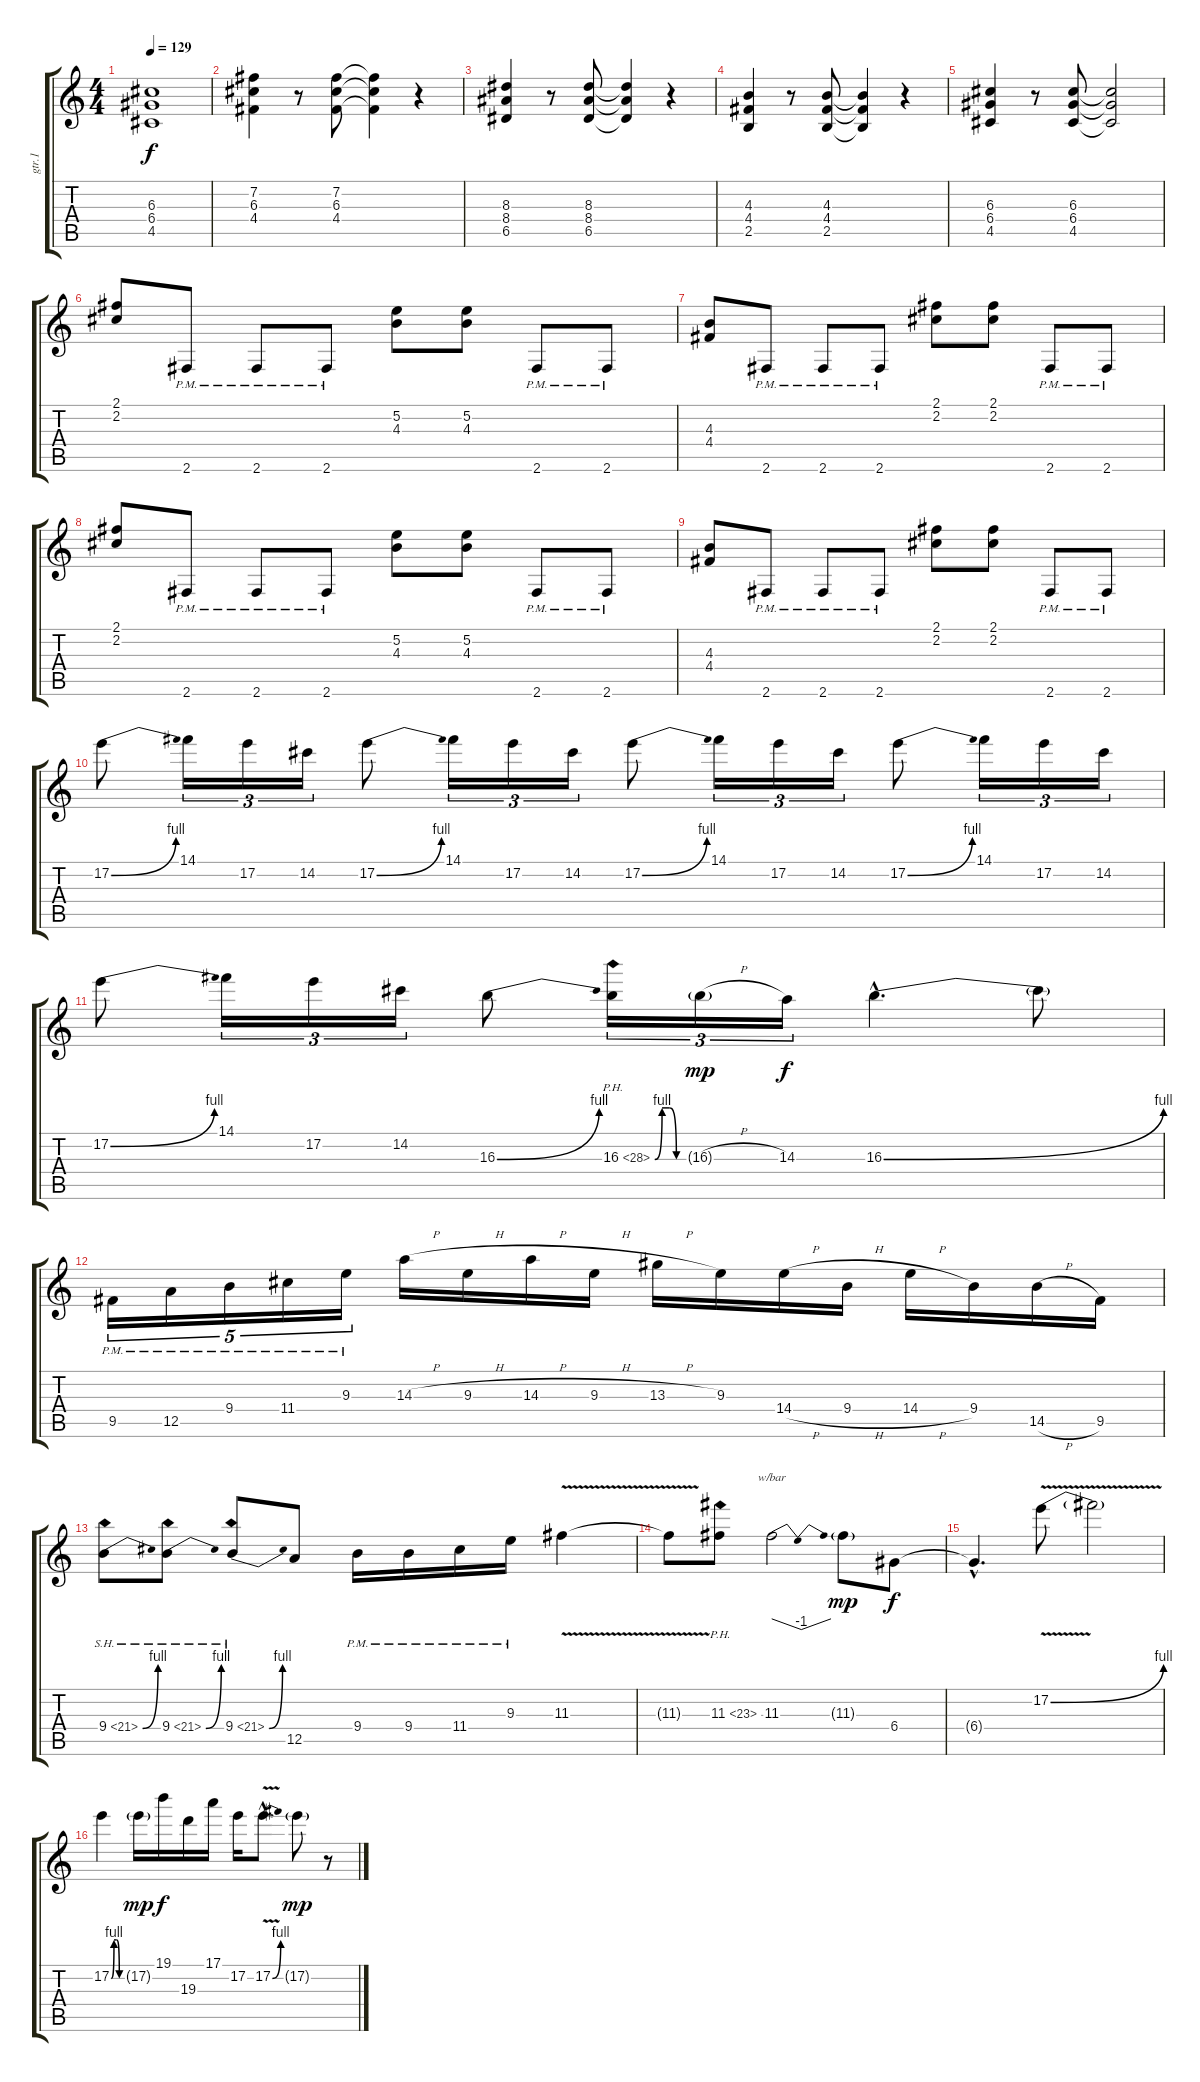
\track ("gtr.1" "gtr.1") {instrument distortionguitar}
\staff {score tabs}
\tuning (E4 B3 G3 D3 A2 E2) {hide}
\ts (4 4)
\tempo 129
\clef g2
\ks c
(6.3{t} 6.4{t} 4.5{t}).1{dy f} |
(7.2 6.3 4.4).4 r.8 (7.2 6.3 4.4).8 (7.2{t} 6.3{t} 4.4{t}).4 r.4 |
(8.3 8.4 6.5).4 r.8 (8.3 8.4 6.5).8 (8.3{t} 8.4{t} 6.5{t}).4 r.4 |
(4.3 4.4 2.5).4 r.8 (4.3 4.4 2.5).8 (4.3{t} 4.4{t} 2.5{t}).4 r.4 |
(6.3 6.4 4.5).4 r.8 (6.3 6.4 4.5).8 (6.3{t} 6.4{t} 4.5{t}).2 |
(2.1 2.2).8 2.6{pm}.8 2.6{pm}.8 2.6{pm}.8 (5.2 4.3).8 (5.2 4.3).8 2.6{pm}.8 2.6{pm}.8 |
(4.3 4.4).8 2.6{pm}.8 2.6{pm}.8 2.6{pm}.8 (2.1 2.2).8 (2.1 2.2).8 2.6{pm}.8 2.6{pm}.8 |
(2.1 2.2).8 2.6{pm}.8 2.6{pm}.8 2.6{pm}.8 (5.2 4.3).8 (5.2 4.3).8 2.6{pm}.8 2.6{pm}.8 |
(4.3 4.4).8 2.6{pm}.8 2.6{pm}.8 2.6{pm}.8 (2.1 2.2).8 (2.1 2.2).8 2.6{pm}.8 2.6{pm}.8 |
17.2{be (bend 0 0 60 4)}.8 14.1.16{tu (3 2)} 17.2.16{tu (3 2)} 14.2.16{tu (3 2)} 17.2{be (bend 0 0 60 4)}.8 14.1.16{tu (3 2)} 17.2.16{tu (3 2)} 14.2.16{tu (3 2)} 17.2{be (bend 0 0 60 4)}.8 14.1.16{tu (3 2)} 17.2.16{tu (3 2)} 14.2.16{tu (3 2)} 17.2{be (bend 0 0 60 4)}.8 14.1.16{tu (3 2)} 17.2.16{tu (3 2)} 14.2.16{tu (3 2)} |
17.2{be (bend 0 0 60 4)}.8 14.1.16{tu (3 2)} 17.2.16{tu (3 2)} 14.2.16{tu (3 2)} 16.3{be (bend 0 0 60 4)}.8 16.3{be (custom 0 0 15 4 30 4 45 0 60 0) ph 12}.16{tu (3 2)} 16.3{h g}.16{tu (3 2) dy mp} 14.3.16{tu (3 2) dy f} 16.3{be (bend 0 0 60 4) hac}.4{d} 16.3{t}.8 |
9.5{pm}.16{tu (5 4)} 12.5{pm}.16{tu (5 4)} 9.4{pm}.16{tu (5 4)} 11.4{pm}.16{tu (5 4)} 9.3{pm}.16{tu (5 4)} 14.3{h}.16 9.3{h}.16 14.3{h}.16 9.3{h}.16 13.3{h}.16 9.3.16 14.4{h}.16 9.4{h}.16 14.4{h}.16 9.4.16 14.5{h}.16 9.5.16 |
9.4{be (bend 0 0 60 4) sh 12}.8 9.4{be (bend 0 0 60 4) sh 12}.8 9.4{be (bend 0 0 60 4) sh 12}.8 12.5.8 9.4{pm}.16 9.4{pm}.16 11.4{pm}.16 9.3{pm}.16 11.3{v}.4 |
11.3{t}.8 11.3{ph 12}.8 11.3.2{tbe (dip default 0 0 30 -4 60 0)} 11.3{g}.8{dy mp} 6.4.8{dy f} |
6.4{hac t}.4{d} 17.2{be (bend 0 0 60 4) v}.8 17.2{t}.2 |
17.2{be (custom 0 0 15 4 30 4 45 0 60 0)}.4 17.2{g}.16{dy mp} 19.1.16{dy f} 19.3.16 17.1.16 17.2.16 17.2{be (bend 0 0 60 4) v hac}.8{d} 17.2{g}.8{dy mp} r.8
